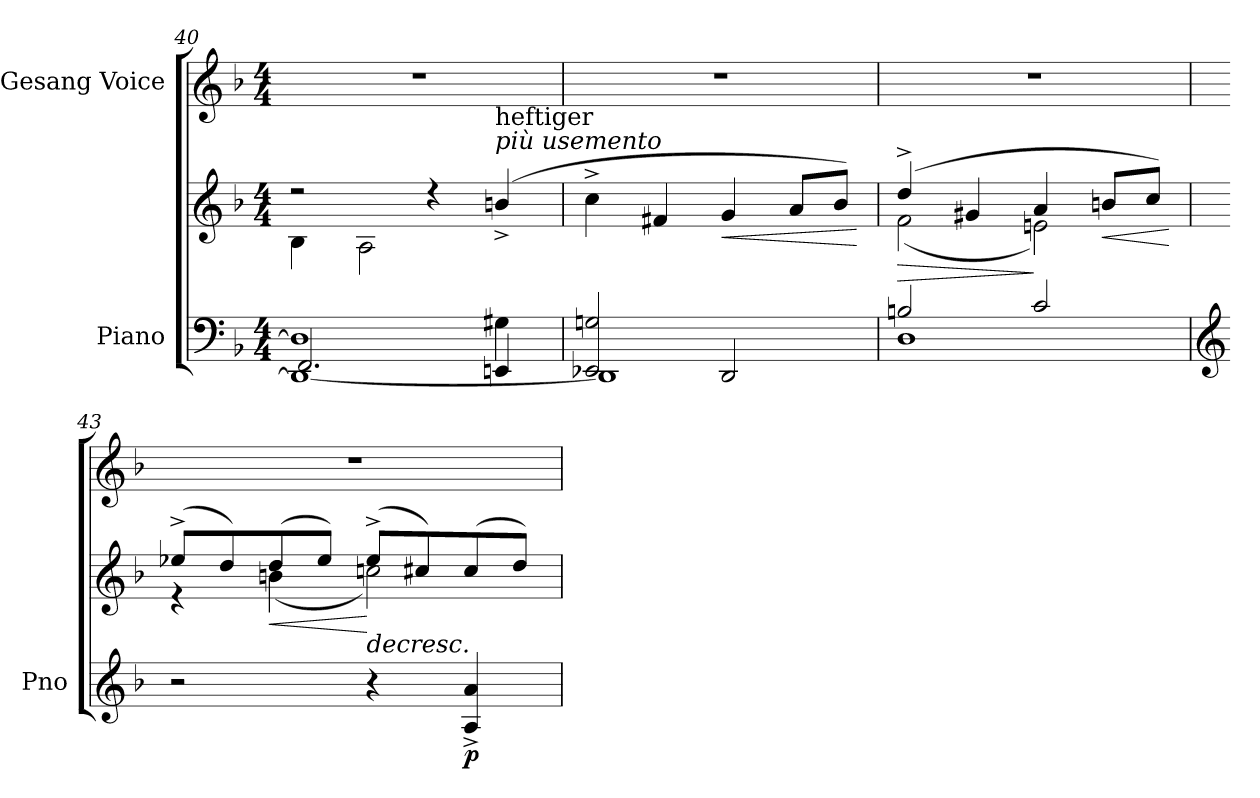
**kern	**kern	**dynam	**kern
*part2	*part2	*part2	*part1
*staff3	*staff2	*staff2/3	*staff1
*I"Piano	*	*	*I"Gesang Voice
*I'Pno	*	*	*
*clefF4	*clefG2	*	*clefG2
*k[b-]	*k[b-]	*	*k[b-]
*M4/4	*M4/4	*	*M4/4
=40	=40	=40	=40
*^	*^	*	*
*	*^	*	*	*	*
2.ryy	1DD_ 1D]	2.FF/	2r	(4B-\	.	1r
.	.	.	.	2A\	.	.
.	.	.	4r	.	.	.
!	!	!	!LO:TX:a:i:t=più usemento	!	!	!
!	!	!	!LO:TX:a:t=heftiger	!	!	!
4G#X\	.	4EEn/	(4bn^/	4ryy	.	.
*	*v	*v	*	*	*	*
*	*	*v	*v	*	*
=41	=41	=41	=41	=41
2EE-X/ 2Gn/)	1DD]	4cc^\	.	1r
.	.	4f#X/	.	.
!	!	!	!LO:HP:b	!
2DD/	.	4g/	<	.
.	.	8a/L	.	.
.	.	8b-/J)	.	.
*v	*v	*	*	*
.	.	[	.
=42	=42	=42	=42
*^	*	*	*
!	!	!	!LO:HP:b	!
*	*	*^	*	*
2Bn/	1D	(4dd^/	(2f\	>	1r
.	.	4g#X/	.	.	.
2c/	.	4a/	2en\)	]	.
!	!	!	!	!LO:HP:b	!
.	.	8bn/L	.	<	.
.	.	8cc/J)	.	.	.
*v	*v	*	*	*	*
*	*v	*v	*	*
.	.	[	.
=43	=43	=43	=43
*clefG2	*	*	*
*	*^	*	*
2r	(8ee-X^/L	4r	.	1r
.	8dd/)	.	.	.
!	!	!	!LO:HP:b	!
.	(8dd/	(4bn\	<	.
.	8ee-/J)	.	.	.
!	!	!	!LO:HP:n=1:b	!
4r	(8ee-^/L	2ccn\)	[ >	.
.	8cc#X/)	.	.	.
!	!	!	!LO:DY:b=2	!
4A/^ 4a/^	(8cc#/	.	p	.
.	8dd/J)	.	]	.
*	*v	*v	*	*
=	=	=	=
*-	*-	*-	*-
